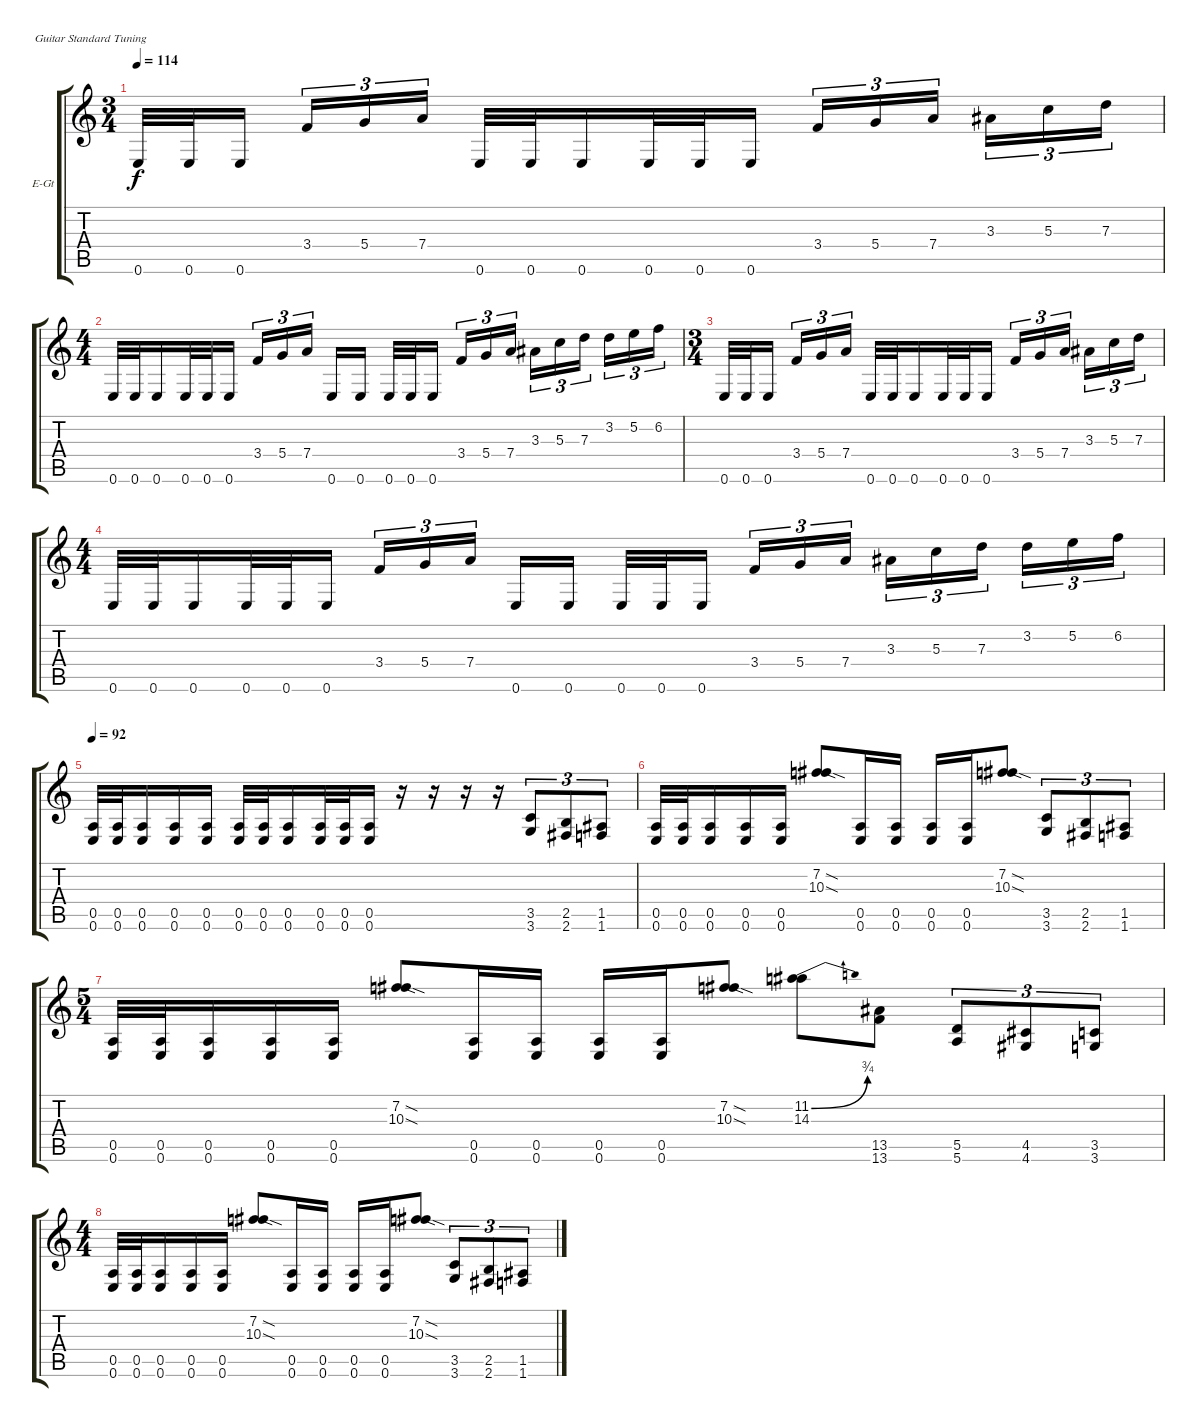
\defaultSystemsLayout 4
\bracketExtendMode groupsimilarinstruments
\firstSystemTrackNameOrientation horizontal
\otherSystemsTrackNameOrientation horizontal
\track ("Distortion 2" "E-Gt") {instrument distortionguitar}
\staff {score tabs}
\tuning (E4 B3 G3 D3 A2 E2)
\ts (3 4)
\tempo 114
\clef g2
\ks c
0.6.32{dy f} 0.6.32 0.6.16 3.4.16{tu (3 2)} 5.4.16{tu (3 2)} 7.4.16{tu (3 2)} 0.6.32 0.6.32 0.6.16 0.6.32 0.6.32 0.6.16 3.4.16{tu (3 2)} 5.4.16{tu (3 2)} 7.4.16{tu (3 2)} 3.3.16{tu (3 2)} 5.3.16{tu (3 2)} 7.3.16{tu (3 2)} |
\ts (4 4)
0.6.32 0.6.32 0.6.16 0.6.32 0.6.32 0.6.16 3.4.16{tu (3 2)} 5.4.16{tu (3 2)} 7.4.16{tu (3 2)} 0.6.16 0.6.16 0.6.32 0.6.32 0.6.16 3.4.16{tu (3 2)} 5.4.16{tu (3 2)} 7.4.16{tu (3 2)} 3.3.16{tu (3 2)} 5.3.16{tu (3 2)} 7.3.16{tu (3 2)} 3.2.16{tu (3 2)} 5.2.16{tu (3 2)} 6.2.16{tu (3 2)} |
\ts (3 4)
0.6.32 0.6.32 0.6.16 3.4.16{tu (3 2)} 5.4.16{tu (3 2)} 7.4.16{tu (3 2)} 0.6.32 0.6.32 0.6.16 0.6.32 0.6.32 0.6.16 3.4.16{tu (3 2)} 5.4.16{tu (3 2)} 7.4.16{tu (3 2)} 3.3.16{tu (3 2)} 5.3.16{tu (3 2)} 7.3.16{tu (3 2)} |
\ts (4 4)
0.6.32 0.6.32 0.6.16 0.6.32 0.6.32 0.6.16 3.4.16{tu (3 2)} 5.4.16{tu (3 2)} 7.4.16{tu (3 2)} 0.6.16 0.6.16 0.6.32 0.6.32 0.6.16 3.4.16{tu (3 2)} 5.4.16{tu (3 2)} 7.4.16{tu (3 2)} 3.3.16{tu (3 2)} 5.3.16{tu (3 2)} 7.3.16{tu (3 2)} 3.2.16{tu (3 2)} 5.2.16{tu (3 2)} 6.2.16{tu (3 2)} |
\tempo 92
(0.6 0.5).32 (0.6 0.5).32 (0.6 0.5).16 (0.6 0.5).16 (0.6 0.5).16 (0.6 0.5).32 (0.6 0.5).32 (0.6 0.5).16 (0.6 0.5).32 (0.6 0.5).32 (0.6 0.5).16 r.16 r.16 r.16 r.16 (3.6 3.5).8{tu (3 2)} (2.6 2.5).8{tu (3 2)} (1.6 1.5).8{tu (3 2)} |
(0.6 0.5).32 (0.6 0.5).32 (0.6 0.5).16 (0.6 0.5).16 (0.6 0.5).16 (7.2{sod} 10.3{sod}).8 (0.6 0.5).16 (0.6 0.5).16 (0.6 0.5).16 (0.6 0.5).16 (7.2{sod} 10.3{sod}).8 (3.5 3.6).8{tu (3 2)} (2.5 2.6).8{tu (3 2)} (1.5 1.6).8{tu (3 2)} |
\ts (5 4)
(0.6 0.5).32 (0.6 0.5).32 (0.6 0.5).16 (0.6 0.5).16 (0.6 0.5).16 (7.2{sod} 10.3{sod}).8 (0.6 0.5).16 (0.6 0.5).16 (0.6 0.5).16 (0.6 0.5).16 (7.2{sod} 10.3{sod}).8 (11.2{be (bend 0 0 25.2 3)} 14.3).8 (13.5 13.6).8 (5.6 5.5).8{tu (3 2)} (4.6 4.5).8{tu (3 2)} (3.6 3.5).8{tu (3 2)} |
\ts (4 4)
(0.6 0.5).32 (0.6 0.5).32 (0.6 0.5).16 (0.6 0.5).16 (0.6 0.5).16 (7.2{sod} 10.3{sod}).8 (0.6 0.5).16 (0.6 0.5).16 (0.6 0.5).16 (0.6 0.5).16 (7.2{sod} 10.3{sod}).8 (3.5 3.6).8{tu (3 2)} (2.5 2.6).8{tu (3 2)} (1.5 1.6).8{tu (3 2)}
